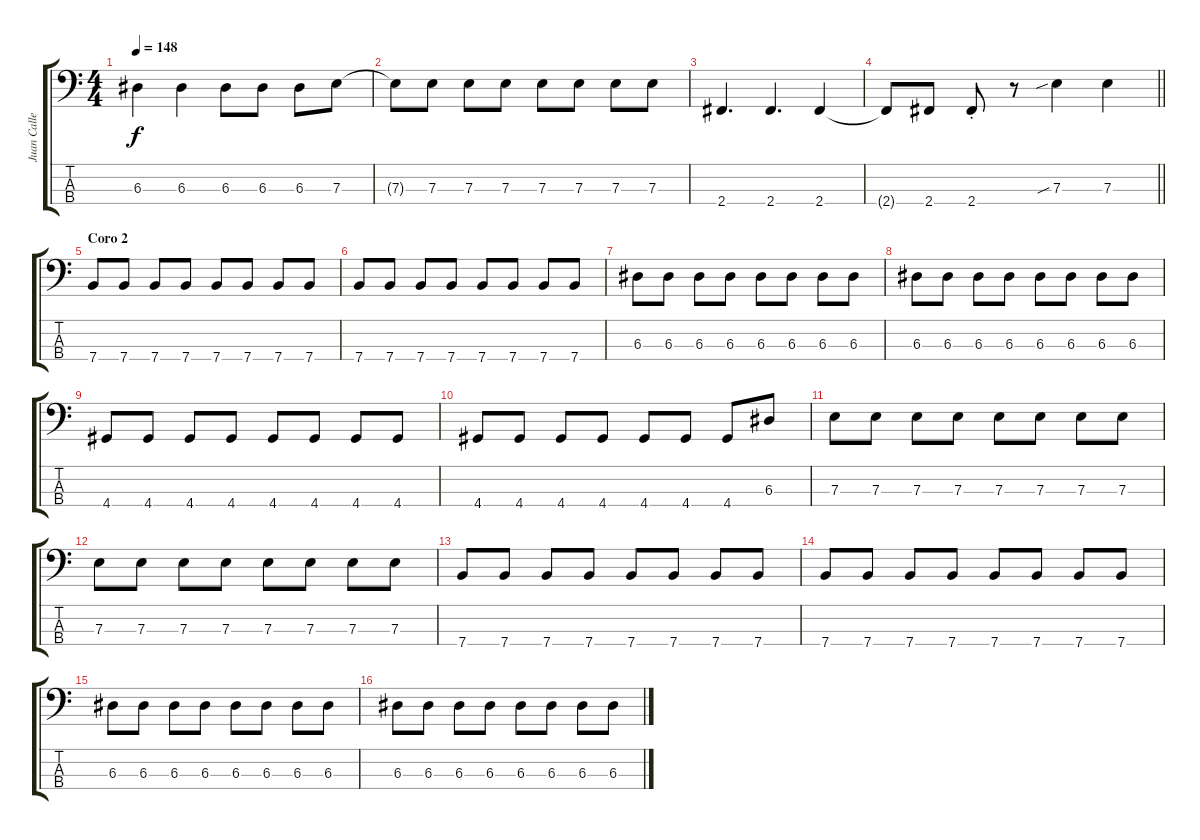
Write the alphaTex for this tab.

\track ("Juan Calleros" "Juan Calle") {instrument electricbassfinger}
\staff {score tabs}
\tuning (G2 D2 A1 E1) {hide}
\ts (4 4)
\tempo 148
\clef f4
\ks c
6.3.4{dy f} 6.3.4 6.3.8 6.3.8 6.3.8 7.3.8 |
7.3{t}.8 7.3.8 7.3.8 7.3.8 7.3.8 7.3.8 7.3.8 7.3.8 |
2.4.4{d} 2.4.4{d} 2.4.4 |
\barLineRight lightlight
2.4{t}.8 2.4.8 2.4{st}.8 r.8 7.3{sib}.4 7.3.4 |
\section ("" "Coro 2")
7.4.8 7.4.8 7.4.8 7.4.8 7.4.8 7.4.8 7.4.8 7.4.8 |
7.4.8 7.4.8 7.4.8 7.4.8 7.4.8 7.4.8 7.4.8 7.4.8 |
6.3.8 6.3.8 6.3.8 6.3.8 6.3.8 6.3.8 6.3.8 6.3.8 |
6.3.8 6.3.8 6.3.8 6.3.8 6.3.8 6.3.8 6.3.8 6.3.8 |
4.4.8 4.4.8 4.4.8 4.4.8 4.4.8 4.4.8 4.4.8 4.4.8 |
4.4.8 4.4.8 4.4.8 4.4.8 4.4.8 4.4.8 4.4.8 6.3.8 |
7.3.8 7.3.8 7.3.8 7.3.8 7.3.8 7.3.8 7.3.8 7.3.8 |
7.3.8 7.3.8 7.3.8 7.3.8 7.3.8 7.3.8 7.3.8 7.3.8 |
7.4.8 7.4.8 7.4.8 7.4.8 7.4.8 7.4.8 7.4.8 7.4.8 |
7.4.8 7.4.8 7.4.8 7.4.8 7.4.8 7.4.8 7.4.8 7.4.8 |
6.3.8 6.3.8 6.3.8 6.3.8 6.3.8 6.3.8 6.3.8 6.3.8 |
6.3.8 6.3.8 6.3.8 6.3.8 6.3.8 6.3.8 6.3.8 6.3.8
